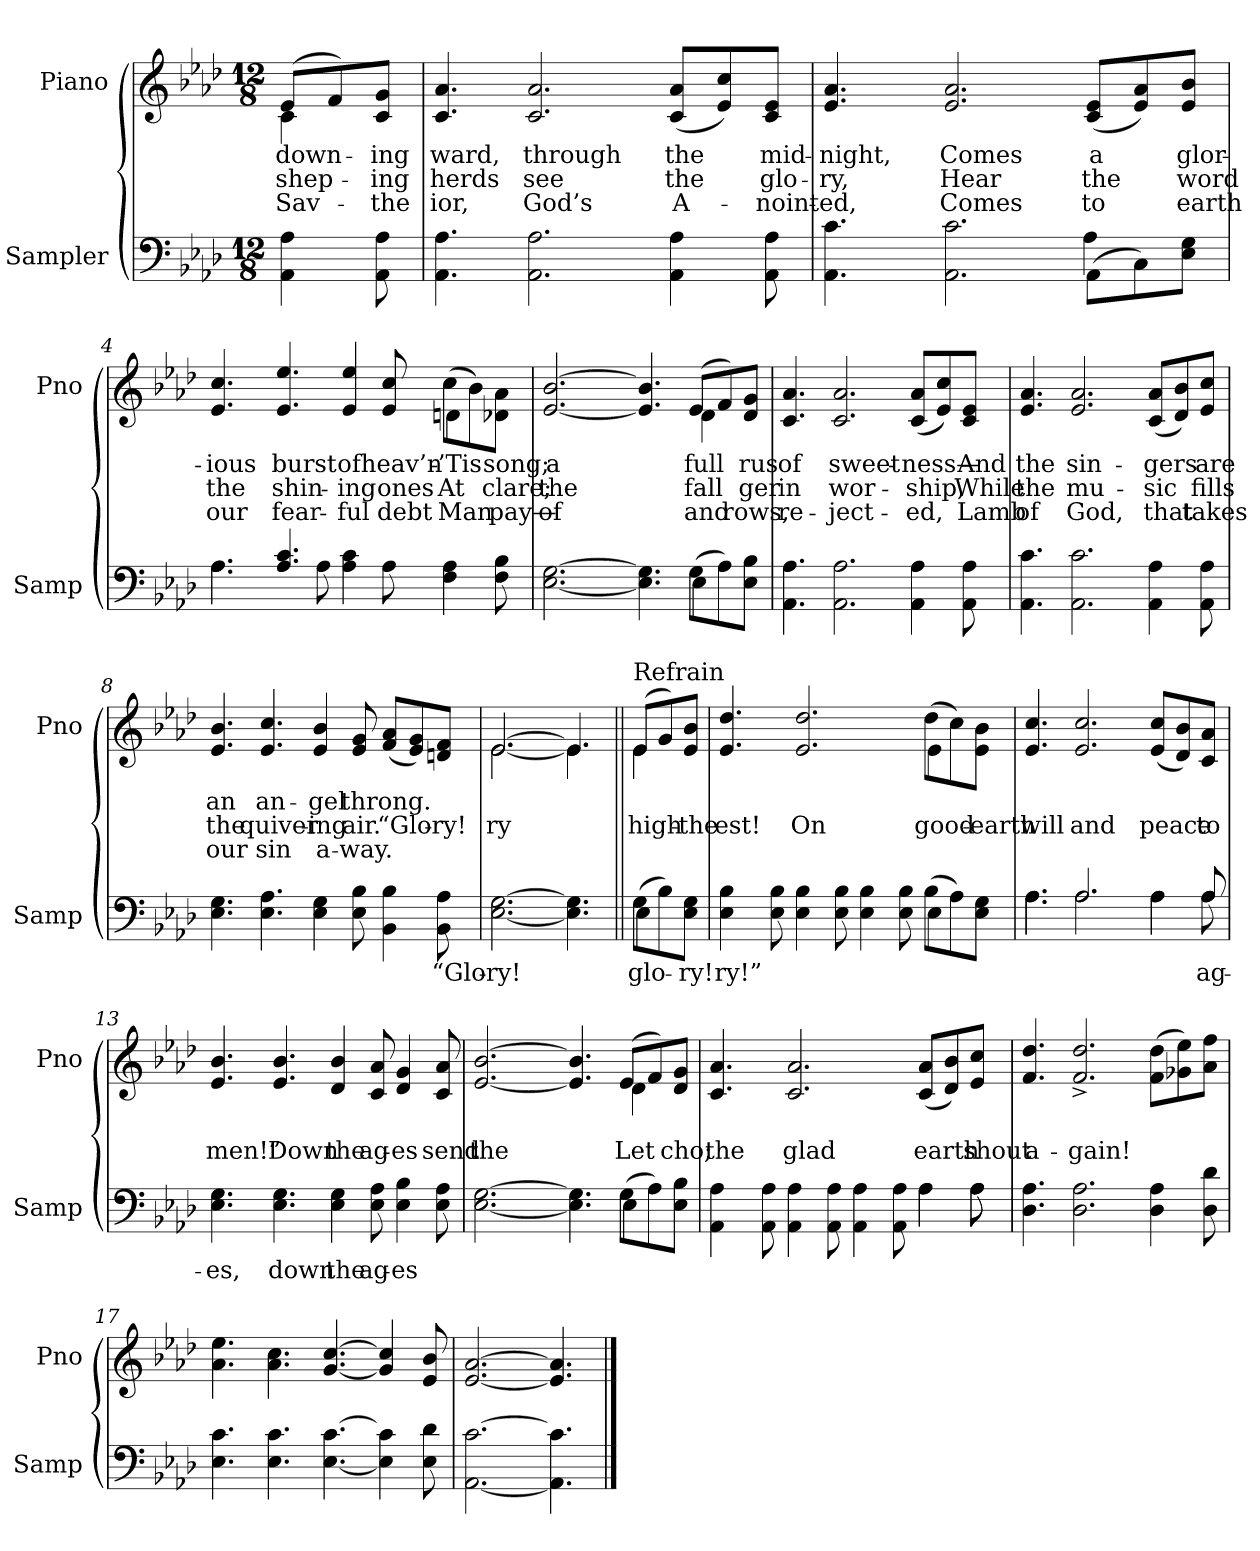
**kern	**text	**kern	**text	**text	**text
*part2	*part2	*part1	*part1	*part1	*part1
*staff2	*staff2	*staff1	*staff1	*staff1	*staff1
*I"Sampler	*	*I"Piano	*	*	*
*I'Samp	*	*I'Pno	*	*	*
*clefF4	*	*clefG2	*	*	*
*k[b-e-a-d-]	*	*k[b-e-a-d-]	*	*	*
*A-:	*	*A-:	*	*	*
*M12/8	*	*M12/8	*	*	*
=1	=1	=1	=1	=1	=1
*	*	*^	*	*	*
4AA- 4A-	.	(8e-/L	4c	down-	shep-	Sav-
.	.	8f/)	.	.	.	.
8AA- 8A-	.	8c/ 8g/J	8ryy	-ing	-ing	the
*	*	*v	*v	*	*	*
=2	=2	=2	=2	=2	=2
4.AA- 4.A-	.	4.c 4.a-	-ward,	-herds	-ior,
2.AA- 2.A-	.	2.c 2.a-	through	see	God’s
4AA- 4A-	.	(8c/ 8a-/L	the	the	A-
.	.	8e-/ 8cc/)	.	.	.
8AA- 8A-	.	8c/ 8e-/J	mid-	glo-	-noint-
=3	=3	=3	=3	=3	=3
*^	*	*	*	*	*
4.AA- 4.c	8ryy	.	4.e- 4.a-	-night,	-ry,	-ed,
*v	*v	*	*	*	*	*
2.AA- 2.c	.	2.e- 2.a-	Comes	Hear	Comes
*^	*	*	*	*	*
(8AA-\L	4A-	.	(8c/ 8e-/L	a	the	to
8C\)	.	.	8e-/ 8a-/)	.	.	.
8E-\ 8G\J	8ryy	.	8e-/ 8b-/J	glor-	word	earth
=4	=4	=4	=4	=4	=4	=4
*	*	*	*^	*	*	*
4.A-\	4.A-	.	4.e- 4.cc	8ryy	-ious	the	our
*	*	*	*v	*v	*	*	*
4.A- 4.c	4ryy	.	4.e- 4.ee-	burst	shin-	fear-
.	8A-	.	.	.	.	.
4A- 4c	2.ryy	.	4e- 4ee-	of	-ing	-ful
8A-\	.	.	8e- 8cc	heav’n-	ones	debt
*	*	*	*^	*	*	*
4F 4A-	.	.	(8cc\L	4dn	’Tis	At	Man
.	.	.	8b-\)	.	.	.	.
8F 8B-	.	.	8d-\ 8a-\J	8ryy	song;	-clare;	pay—
=5	=5	=5	=5	=5	=5	=5	=5
[2.E- [2.G	8ryy	.	[2.e- [2.b-	8ryy	a	the	of
*v	*v	*	*	*	*	*	*
*	*	*v	*v	*	*	*
4.E-] 4.G]	.	4.e-] 4.b-]	.	.	.
*^	*	*^	*	*	*
(8G\L	4E-	.	(8e-/L	4d-	full	fall	and
8A-\)	.	.	8f/)	.	.	.	.
8E-\ 8B-\J	8ryy	.	8d-/ 8g/J	8ryy	-rus	-ger	-rows,
*v	*v	*	*	*	*	*	*
*	*	*v	*v	*	*	*
=6	=6	=6	=6	=6	=6
4.AA- 4.A-	.	4.c 4.a-	of	in	re-
2.AA- 2.A-	.	2.c 2.a-	sweet-	wor-	-ject-
4AA- 4A-	.	(8c/ 8a-/L	-ness—	-ship,	-ed,
.	.	8e-/ 8cc/)	.	.	.
8AA- 8A-	.	8c/ 8e-/J	And	While	Lamb
=7	=7	=7	=7	=7	=7
4.AA- 4.c	.	4.e- 4.a-	the	the	of
2.AA- 2.c	.	2.e- 2.a-	sin-	mu-	God,
4AA- 4A-	.	(8c/ 8a-/L	-gers	-sic	that
.	.	8d-/ 8b-/)	.	.	.
8AA- 8A-	.	8e-/ 8cc/J	are	fills	takes
=8	=8	=8	=8	=8	=8
4.E- 4.G	.	4.e- 4.b-	an	the	our
4.E- 4.A-	.	4.e- 4.cc	an-	quiver-	sin
4E- 4G	.	4e- 4b-	-gel	-ing	a-
8E- 8B-	.	8e- 8g	throng.	air.	-way.
4BB- 4B-	.	(8f/ 8a-/L	.	“Glo-	.
.	.	8e-/ 8g/)	.	.	.
8BB- 8A-	“Glo-	8dn/ 8f/J	.	-ry!	.
=9	=9	=9	=9	=9	=9
*	*	*^	*	*	*
[2.E- [2.G	-ry!	[2.e-/	[2.e-	.	-ry	.
4.E-] 4.G]	.	4.e-/]	4.e-]	.	.	.
=10||	=10||	=10||	=10||	=10||	=10||	=10||
*^	*	*	*	*	*	*
!	!	!	!LO:TX:t=Refrain	!	!	!	!
(8G\L	4E-	glo-	(8e-/L	4e-	.	high-	.
8B-\)	.	.	8g/)	.	.	.	.
8E-\ 8G\J	8ryy	-ry!	8e-/ 8b-/J	8ryy	.	the	.
=11	=11	=11	=11	=11	=11	=11	=11
4E- 4B-	8ryy	-ry!”	4.e- 4.dd-	8ryy	.	-est!	.
*v	*v	*	*	*	*	*	*
*	*	*v	*v	*	*	*
8E- 8B-	.	.	.	.	.
4E- 4B-	.	2.e- 2.dd-	.	On	.
8E- 8B-	.	.	.	.	.
4E- 4B-	.	.	.	.	.
8E- 8B-	.	.	.	.	.
*^	*	*^	*	*	*
(8B-\L	4E-	.	(8dd-\L	4e-	.	good-	.
8A-\)	.	.	8cc\)	.	.	.	.
8E-\ 8G\J	8ryy	.	8e-\ 8b-\J	8ryy	.	earth	.
*	*	*	*v	*v	*	*	*
=12	=12	=12	=12	=12	=12	=12
4.A-\	4.A-	.	4.e- 4.cc	.	-will	.
2.A-/	2.A-	.	2.e- 2.cc	.	and	.
4A-\	4A-	.	(8e-/ 8cc/L	.	peace	.
.	.	.	8d-/ 8b-/)	.	.	.
8A-/	8A-	ag-	8c/ 8a-/J	.	to	.
*v	*v	*	*	*	*	*
=13	=13	=13	=13	=13	=13
4.E- 4.G	-es,	4.e- 4.b-	.	men!”	.
4.E- 4.G	down	4.e- 4.b-	.	Down	.
4E- 4G	the	4d- 4b-	.	the	.
8E- 8A-	ag-	8c 8a-	.	ag-	.
4E- 4B-	-es	4d- 4g	.	-es	.
8E- 8A-	.	8c 8a-	.	send	.
=14	=14	=14	=14	=14	=14
*^	*	*^	*	*	*
[2.E- [2.G	8ryy	.	[2.e- [2.b-	8ryy	.	the	.
*v	*v	*	*	*	*	*	*
*	*	*v	*v	*	*	*
4.E-] 4.G]	.	4.e-] 4.b-]	.	.	.
*^	*	*^	*	*	*
(8G\L	4E-	.	(8e-/L	4d-	.	Let	.
8A-\)	.	.	8f/)	.	.	.	.
8E-\ 8B-\J	8ryy	.	8d-/ 8g/J	8ryy	.	-cho;	.
*	*	*	*v	*v	*	*	*
=15	=15	=15	=15	=15	=15	=15
4AA- 4A-	8ryy	.	4.c 4.a-	.	the	.
*v	*v	*	*	*	*	*
8AA- 8A-	.	.	.	.	.
4AA- 4A-	.	2.c 2.a-	.	glad	.
8AA- 8A-	.	.	.	.	.
4AA- 4A-	.	.	.	.	.
8AA- 8A-	.	.	.	.	.
*^	*	*	*	*	*
4A-\	4A-	.	(8c/ 8a-/L	.	earth	.
.	.	.	8d-/ 8b-/)	.	.	.
8A-\	8A-	.	8e-/ 8cc/J	.	shout	.
*v	*v	*	*	*	*	*
=16	=16	=16	=16	=16	=16
4.D- 4.A-	.	4.f 4.dd-	.	a-	.
2.D- 2.A-	.	2.f^ 2.dd-^	.	-gain!	.
4D- 4A-	.	(8f\ 8dd-\L	.	.	.
.	.	8g-X\ 8ee-\)	.	.	.
8D- 8d-	.	8a-\ 8ff\J	.	.	.
=17	=17	=17	=17	=17	=17
4.E- 4.c	.	4.a- 4.ee-	.	.	.
4.E- 4.c	.	4.a- 4.cc	.	.	.
[4.E- [4.c	.	[4.g [4.cc	.	.	.
4E-] 4c]	.	4g] 4cc]	.	.	.
8E- 8d-	.	8e- 8b-	.	.	.
=18	=18	=18	=18	=18	=18
[2.AA- [2.c	.	[2.e- [2.a-	.	.	.
4.AA-] 4.c]	.	4.e-] 4.a-]	.	.	.
==	==	==	==	==	==
*-	*-	*-	*-	*-	*-
